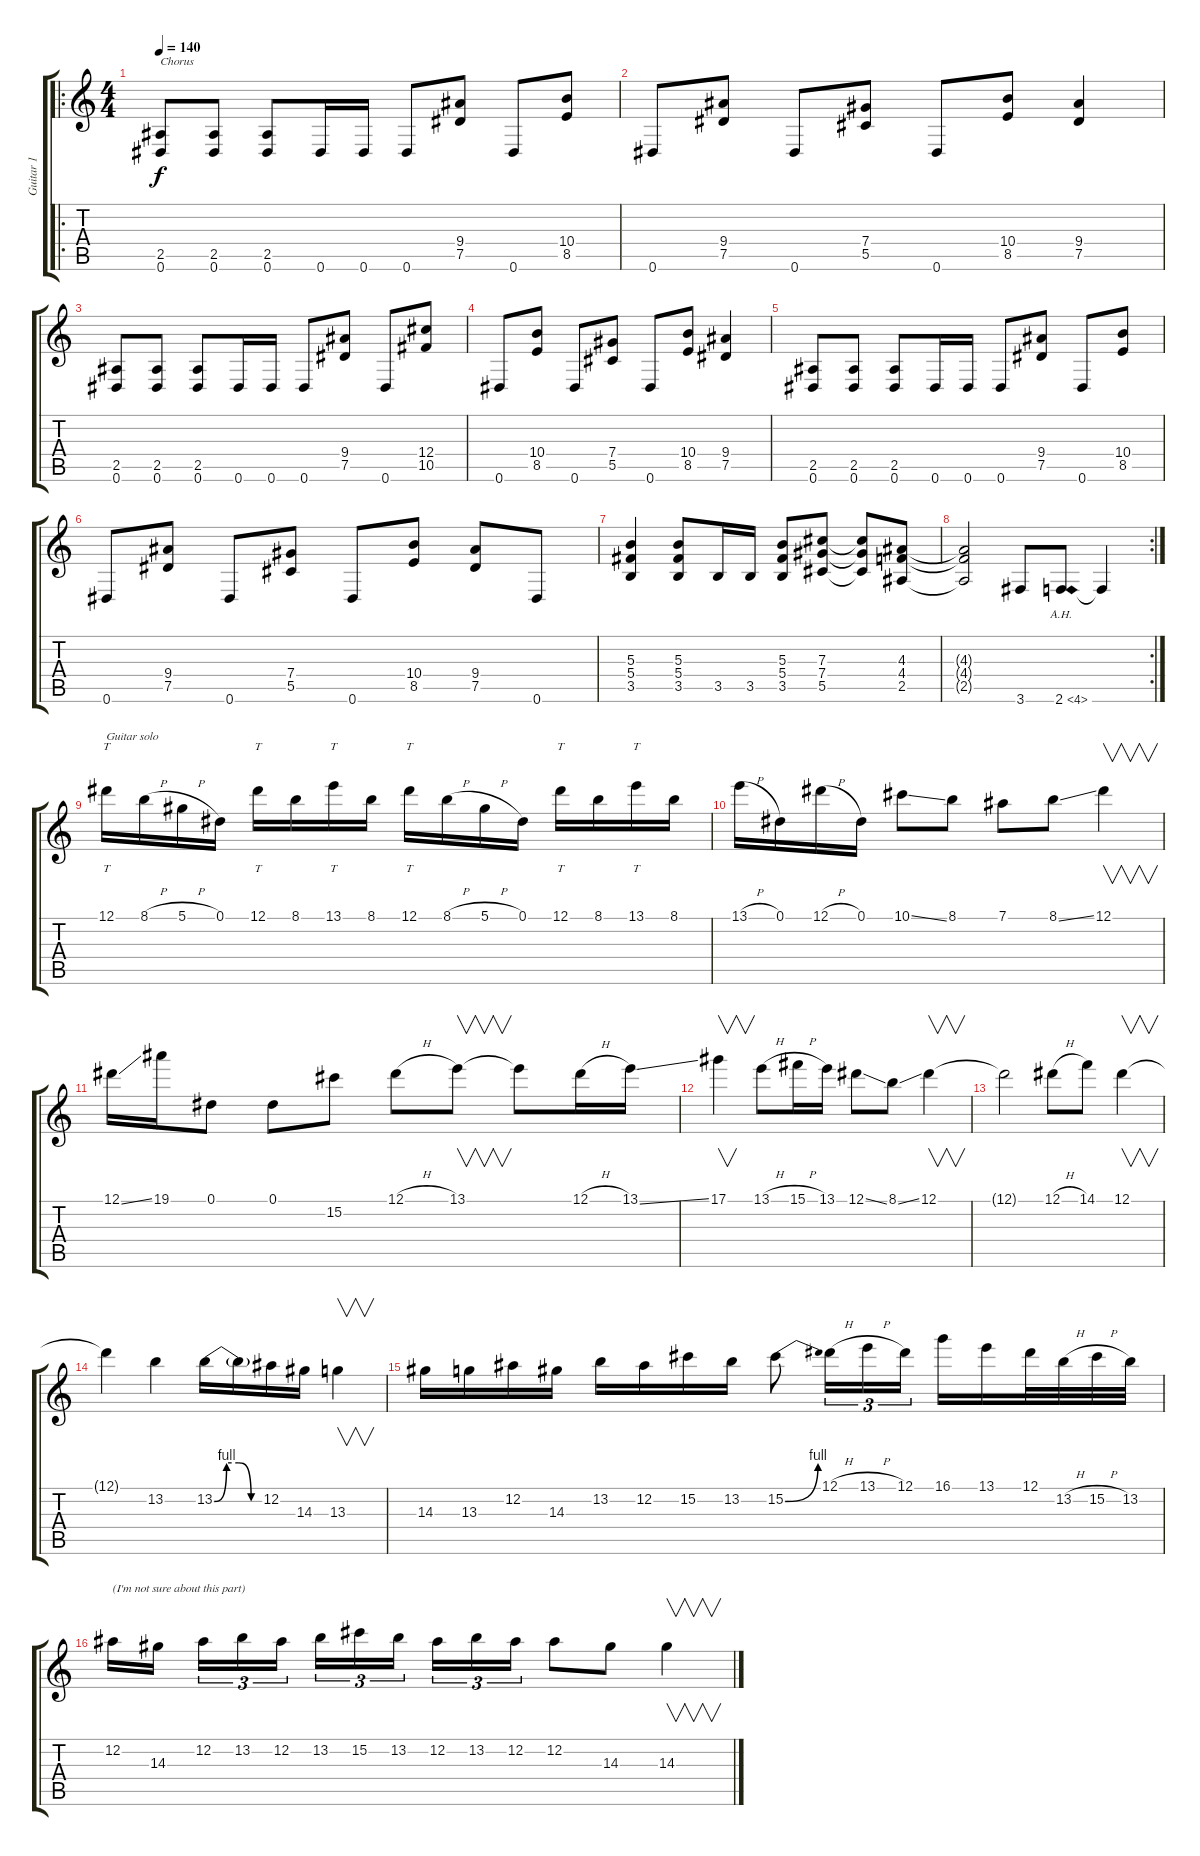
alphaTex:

\track ("Guitar 1" "Guitar 1") {instrument distortionguitar}
\staff {score tabs}
\tuning (Eb4 Bb3 Gb3 Db3 Ab2 Eb2) {hide}
\ro
\ts (4 4)
\tempo 140
\clef g2
\ks c
(2.5 0.6).8{txt "Chorus" dy f} (2.5 0.6).8 (2.5 0.6).8 0.6.16 0.6.16 0.6.8 (9.4 7.5).8 0.6.8 (10.4 8.5).8 |
0.6.8 (9.4 7.5).8 0.6.8 (7.4 5.5).8 0.6.8 (10.4 8.5).8 (9.4 7.5).4 |
(2.5 0.6).8 (2.5 0.6).8 (2.5 0.6).8 0.6.16 0.6.16 0.6.8 (9.4 7.5).8 0.6.8 (12.4 10.5).8 |
0.6.8 (10.4 8.5).8 0.6.8 (7.4 5.5).8 0.6.8 (10.4 8.5).8 (9.4 7.5).4 |
(2.5 0.6).8 (2.5 0.6).8 (2.5 0.6).8 0.6.16 0.6.16 0.6.8 (9.4 7.5).8 0.6.8 (10.4 8.5).8 |
0.6.8 (9.4 7.5).8 0.6.8 (7.4 5.5).8 0.6.8 (10.4 8.5).8 (9.4 7.5).8 0.6.8 |
(5.3 5.4 3.5).4 (5.3 5.4 3.5).8 3.5.16 3.5.16 (5.3 5.4 3.5).8 (7.3 7.4 5.5).8 (7.3{t} 7.4{t} 5.5{t}).8 (4.3 4.4 2.5).8 |
\rc 2
(4.3{t} 4.4{t} 2.5{t}).2 3.6.8 2.6{ah 2}.8 2.6{t}.4 |
12.1.16{tt txt "Guitar solo"} 8.1{h}.16 5.1{h}.16 0.1.16 12.1.16{tt} 8.1.16 13.1.16{tt} 8.1.16 12.1.16{tt} 8.1{h}.16 5.1{h}.16 0.1.16 12.1.16{tt} 8.1.16 13.1.16{tt} 8.1.16 |
13.1{h}.16 0.1.16 12.1{h}.16 0.1.16 10.1{ss}.8 8.1.8 7.1.8 8.1{ss}.8 12.1.4{v} |
12.1{ss}.16 19.1.16 0.1.8 0.1.8 15.2.8 12.1{h}.8 13.1.8{v} 13.1{t}.8 12.1{h}.16 13.1{ss}.16 |
17.1.4{v} 13.1{h}.8 15.1{h}.16 13.1.16 12.1{ss}.8 8.1{ss}.8 12.1.4{v} |
12.1{t}.2 12.1{h}.8 14.1.8 12.1.4{v} |
12.1{t}.4 13.2.4 13.2{be (custom 0 0 15 4 30 4 45 0 60 0)}.16 13.2{t}.16 12.2.16 14.3.16 13.3.4{v} |
14.3.16 13.3.16 12.2.16 14.3.16 13.2.16 12.2.16 15.2.16 13.2.16 15.2{be (bend 0 0 60 4)}.8 12.1{h}.16{tu (3 2)} 13.1{h}.16{tu (3 2)} 12.1.16{tu (3 2)} 16.1.16 13.1.16 12.1.32 13.2{h}.32 15.2{h}.32 13.2.32 |
12.2.16{txt "(I'm not sure about this part)"} 14.3.16 12.2.16{tu (3 2)} 13.2.16{tu (3 2)} 12.2.16{tu (3 2)} 13.2.16{tu (3 2)} 15.2.16{tu (3 2)} 13.2.16{tu (3 2)} 12.2.16{tu (3 2)} 13.2.16{tu (3 2)} 12.2.16{tu (3 2)} 12.2.8 14.3.8 14.3.4{v}
